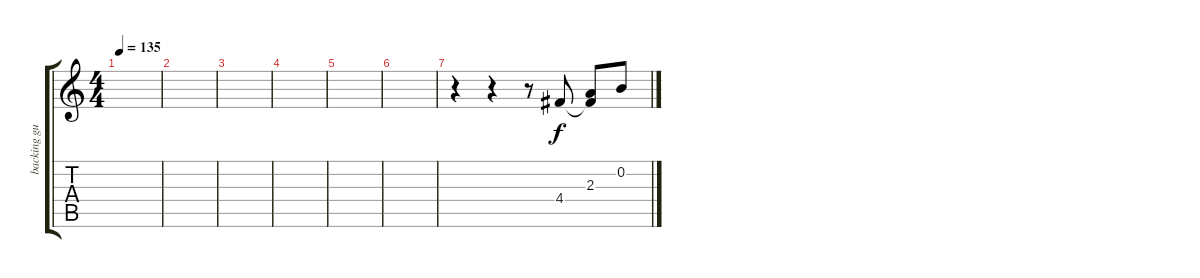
\track ("backing guitar" "backing gu") {instrument electricguitarclean}
\staff {score tabs}
\tuning (E4 B3 G3 D3 A2 E2) {hide}
\ts (4 4)
\tempo 135
\clef g2
\ks c
|
|
|
|
|
|
r.4 r.4 r.8 4.4.8 (2.3 4.4{t}).8 0.2.8
